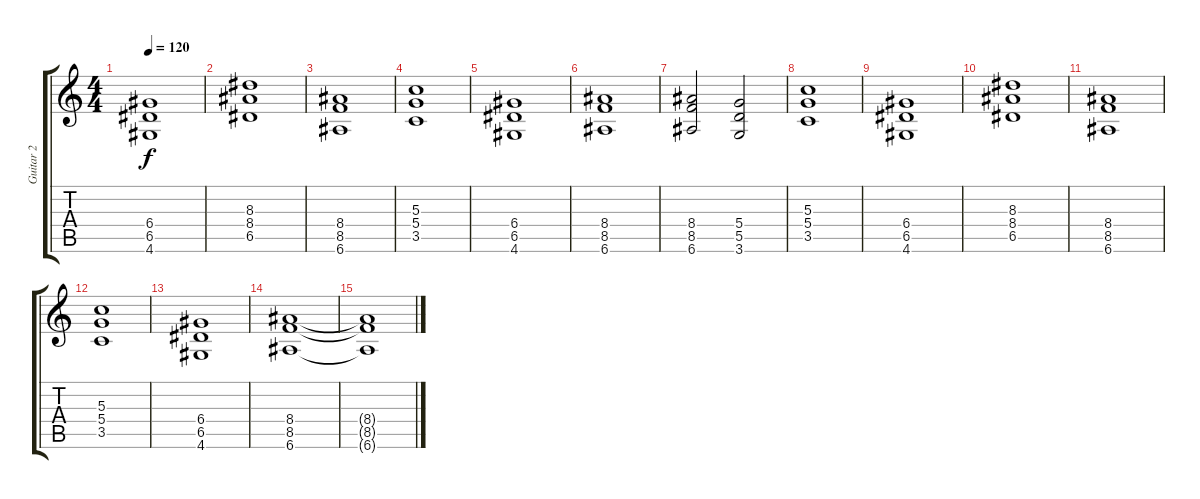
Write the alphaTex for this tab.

\track ("Guitar 2" "Guitar 2") {instrument acousticguitarsteel}
\staff {score tabs}
\tuning (E4 B3 G3 D3 A2 E2) {hide}
\ts (4 4)
\tempo 120
\clef g2
\ks c
(6.4 6.5 4.6).1{dy f volume 12 instrument distortionguitar} |
(8.3 8.4 6.5).1 |
(8.4 8.5 6.6).1 |
(5.3 5.4 3.5).1{volume 12 instrument distortionguitar} |
(6.4 6.5 4.6).1 |
(8.4 8.5 6.6).1 |
(8.4 8.5 6.6).2 (5.4 5.5 3.6).2 |
(5.3 5.4 3.5).1{volume 12 instrument distortionguitar} |
(6.4 6.5 4.6).1 |
(8.3 8.4 6.5).1 |
(8.4 8.5 6.6).1 |
(5.3 5.4 3.5).1{volume 12 instrument distortionguitar} |
(6.4 6.5 4.6).1 |
(8.4 8.5 6.6).1 |
(8.4{t} 8.5{t} 6.6{t}).1
